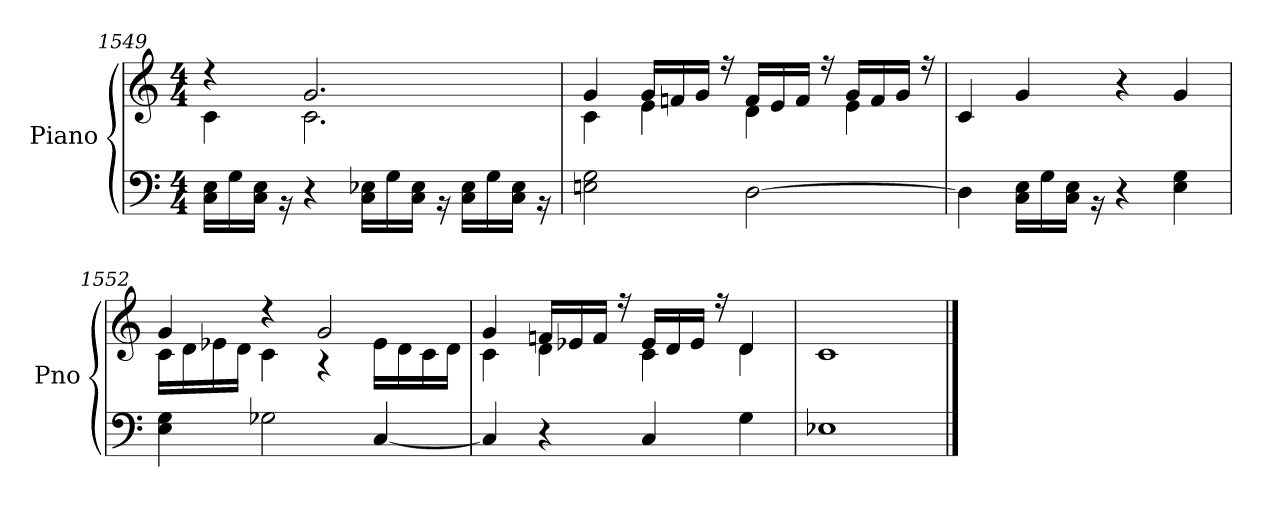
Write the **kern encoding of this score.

**kern	**kern
*part1	*part1
*staff2	*staff1
*I"Piano	*
*I'Pno	*
!!LO:LB:g=z
*clefF4	*clefG2
*k[]	*k[]
*M4/4	*M4/4
=1549	=1549
*	*^
16C\ 16E\LL	4rdd	4c\
16G\	.	.
16C\ 16E\JJ	.	.
16rBB	.	.
4r	2.g/	2.c\
16C\ 16E-X\LL	.	.
16G\	.	.
16C\ 16E-\JJ	.	.
16rBB	.	.
16C\ 16E-\LL	.	.
16G\	.	.
16C\ 16E-\JJ	.	.
16rBB	.	.
=1550	=1550	=1550
2En\ 2G\	4g/	4c\
.	16g/LL	4e\
.	16fn/	.
.	16g/JJ	.
.	16rff	.
[2D\	16f/LL	4d\
.	16e/	.
.	16f/JJ	.
.	16rff	.
.	16g/LL	4e\
.	16f/	.
.	16g/JJ	.
.	16rff	.
*	*v	*v
=1551	=1551
4D\]	4c/
16C\ 16E\LL	4g/
16G\	.
16C\ 16E\JJ	.
16rBB	.
4r	4r
4E\ 4G\	4g/
!!LO:PB:g=z
=1552	=1552
*	*^
4E\ 4G\	4g/	16c\LL
.	.	16d\
.	.	16e-X\
.	.	16d\JJ
2G-X\	4rdd	4c\
.	2g/	4rA
[4C/	.	16e-\LL
.	.	16d\
.	.	16c\
.	.	16d\JJ
=1553	=1553	=1553
4C/]	4g/	4c\
4r	16fn/LL	4d\
.	16e-X/	.
.	16f/JJ	.
.	16rff	.
4C/	16e-/LL	4c\
.	16d/	.
.	16e-/JJ	.
.	16rff	.
4G\	4d/	4d\
*	*v	*v
=1554	=1554
1E-X	1c
==	==
*-	*-
